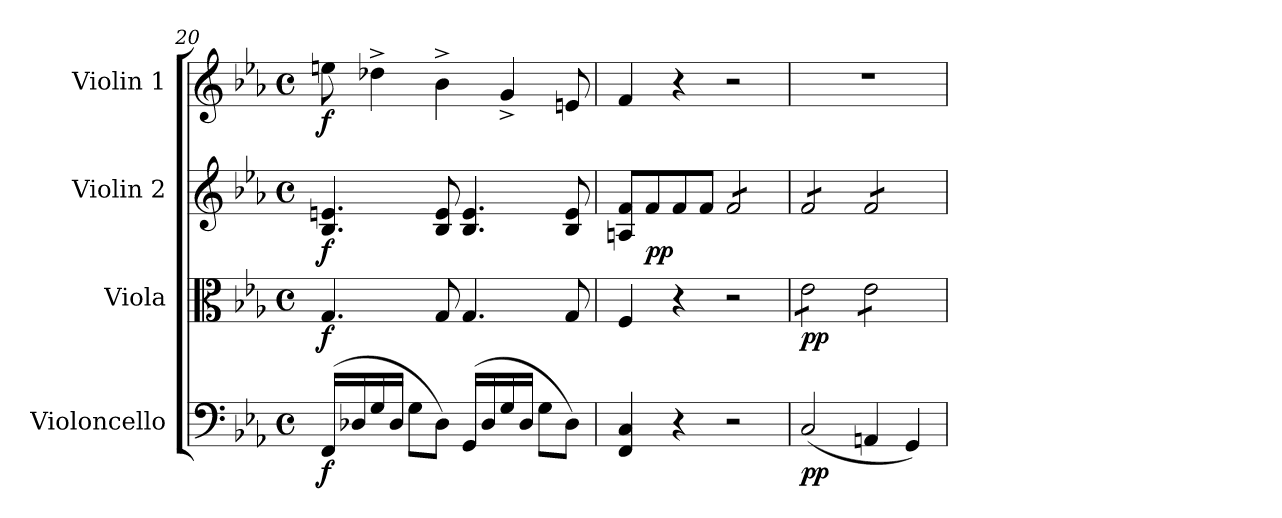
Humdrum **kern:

**kern	**dynam	**kern	**dynam	**kern	**dynam	**kern	**dynam
*part4	*part4	*part3	*part3	*part2	*part2	*part1	*part1
*staff4	*staff4	*staff3	*staff3	*staff2	*staff2	*staff1	*staff1
*I"Violoncello	*	*I"Viola	*	*I"Violin 2	*	*I"Violin 1	*
*I'Vc	*	*I'Vla	*	*I'Vln	*	*I'Vln	*
!!LO:LB:g=z
*clefF4	*	*clefC3	*	*clefG2	*	*clefG2	*
*k[b-e-a-]	*	*k[b-e-a-]	*	*k[b-e-a-]	*	*k[b-e-a-]	*
*M4/4	*	*M4/4	*	*M4/4	*	*M4/4	*
*met(c)	*	*met(c)	*	*met(c)	*	*met(c)	*
=20	=20	=20	=20	=20	=20	=20	=20
!	!LO:DY:b	!	!LO:DY:b	!	!LO:DY:b	!	!LO:DY:b
(16FF/LL	f	4.G/	f	4.B-/ 4.en/	f	8een\	f
16D-X/	.	.	.	.	.	.	.
16G/	.	.	.	.	.	4dd-X^\	.
16D-/JJ	.	.	.	.	.	.	.
8G\L	.	.	.	.	.	.	.
8D-\J)	.	8G/	.	8B-/ 8e/	.	4b-^\	.
(16GG/LL	.	4.G/	.	4.B-/ 4.e/	.	.	.
16D-/	.	.	.	.	.	.	.
16G/	.	.	.	.	.	4g^/	.
16D-/JJ	.	.	.	.	.	.	.
8G\L	.	.	.	.	.	.	.
8D-\J)	.	8G/	.	8B-/ 8e/	.	8en/	.
=21	=21	=21	=21	=21	=21	=21	=21
4FF/ 4C/	.	4F/	.	8An/ 8f/L	.	4f/	.
!	!	!	!	!	!LO:DY:b	!	!
.	.	.	.	8f/	pp	.	.
4r	.	4r	.	8f/	.	4r	.
.	.	.	.	8f/J	.	.	.
*	*	*	*	*tremolo	*	*	*
2r	.	2r	.	8f/L	.	2r	.
.	.	.	.	8f/	.	.	.
.	.	.	.	8f/	.	.	.
.	.	.	.	8f/J	.	.	.
=22	=22	=22	=22	=22	=22	=22	=22
!	!LO:DY:b	!	!LO:DY:b	!	!	!	!
*	*	*tremolo	*	*	*	*	*
(2C/	pp	8e-\L	pp	8f/L	.	1r	.
.	.	8e-\	.	8f/	.	.	.
.	.	8e-\	.	8f/	.	.	.
.	.	8e-\J	.	8f/J	.	.	.
4AAn/	.	8e-\L	.	8f/L	.	.	.
.	.	8e-\	.	8f/	.	.	.
4GG/)	.	8e-\	.	8f/	.	.	.
.	.	8e-\J	.	8f/J	.	.	.
*	*	*	*	*Xtremolo	*	*	*
*	*	*Xtremolo	*	*	*	*	*
=	=	=	=	=	=	=	=
*-	*-	*-	*-	*-	*-	*-	*-
